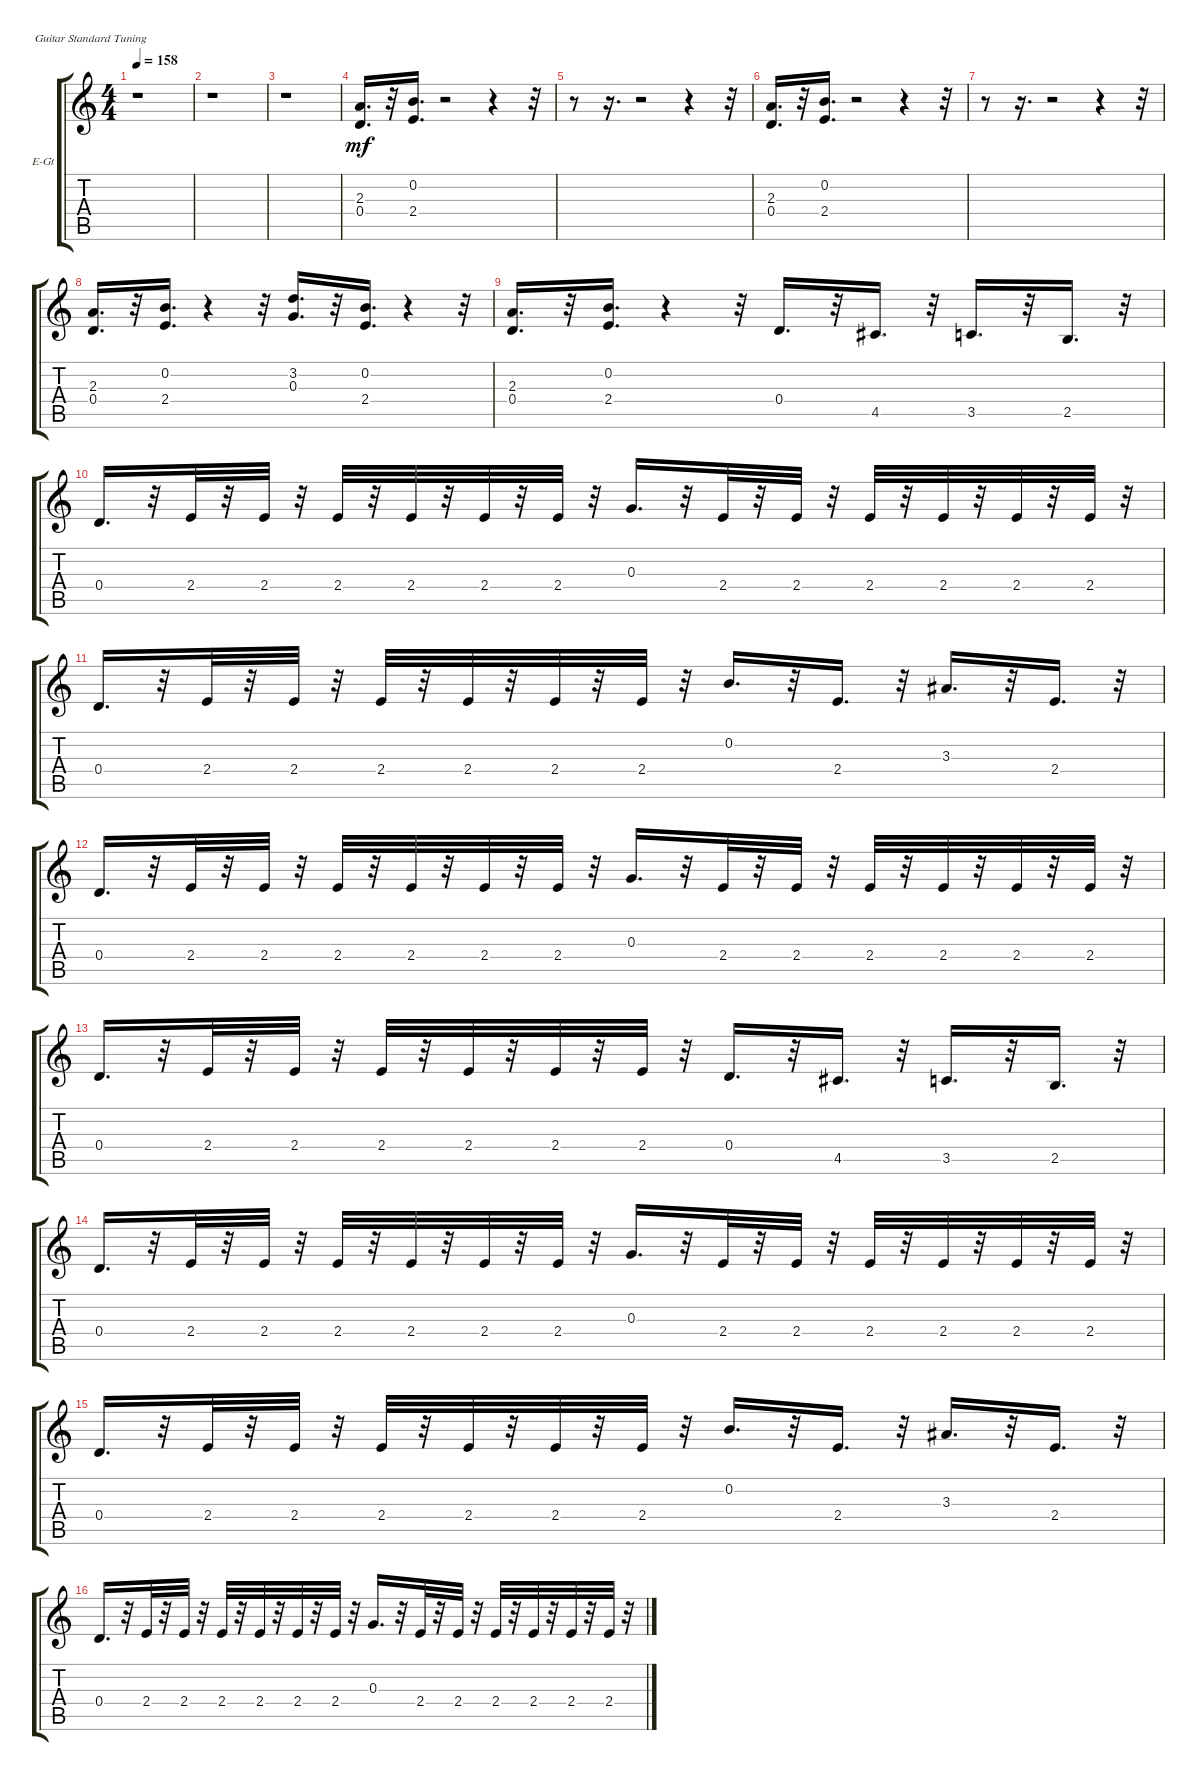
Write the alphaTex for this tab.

\bracketExtendMode groupsimilarinstruments
\firstSystemTrackNameOrientation horizontal
\otherSystemsTrackNameOrientation horizontal
\track ("" "E-Gt") {instrument electricguitarclean}
\staff {score tabs}
\tuning (E4 B3 G3 D3 A2 E2)
\ts (4 4)
\tempo 158
\clef g2
\ks c
r.1{dy mf instrument electricguitarclean} |
r.1 |
r.1 |
(2.3 0.4).16{d} r.32 (0.2 2.4).16{d} r.2 r.4 r.32 |
r.8 r.16{d} r.2 r.4 r.32 |
(2.3 0.4).16{d} r.32 (0.2 2.4).16{d} r.2 r.4 r.32 |
r.8 r.16{d} r.2 r.4 r.32 |
(2.3 0.4).16{d} r.32 (0.2 2.4).16{d} r.4 r.32 (3.2 0.3).16{d} r.32 (0.2 2.4).16{d} r.4 r.32 |
(2.3 0.4).16{d} r.32 (0.2 2.4).16{d} r.4 r.32 0.4.16{d} r.32 4.5.16{d} r.32 3.5.16{d} r.32 2.5.16{d} r.32 |
0.4.16{d} r.32 2.4.32 r.32 2.4.32 r.32 2.4.32 r.32 2.4.32 r.32 2.4.32 r.32 2.4.32 r.32 0.3.16{d} r.32 2.4.32 r.32 2.4.32 r.32 2.4.32 r.32 2.4.32 r.32 2.4.32 r.32 2.4.32 r.32 |
0.4.16{d} r.32 2.4.32 r.32 2.4.32 r.32 2.4.32 r.32 2.4.32 r.32 2.4.32 r.32 2.4.32 r.32 0.2.16{d} r.32 2.4.16{d} r.32 3.3.16{d} r.32 2.4.16{d} r.32 |
0.4.16{d} r.32 2.4.32 r.32 2.4.32 r.32 2.4.32 r.32 2.4.32 r.32 2.4.32 r.32 2.4.32 r.32 0.3.16{d} r.32 2.4.32 r.32 2.4.32 r.32 2.4.32 r.32 2.4.32 r.32 2.4.32 r.32 2.4.32 r.32 |
0.4.16{d} r.32 2.4.32 r.32 2.4.32 r.32 2.4.32 r.32 2.4.32 r.32 2.4.32 r.32 2.4.32 r.32 0.4.16{d} r.32 4.5.16{d} r.32 3.5.16{d} r.32 2.5.16{d} r.32 |
0.4.16{d} r.32 2.4.32 r.32 2.4.32 r.32 2.4.32 r.32 2.4.32 r.32 2.4.32 r.32 2.4.32 r.32 0.3.16{d} r.32 2.4.32 r.32 2.4.32 r.32 2.4.32 r.32 2.4.32 r.32 2.4.32 r.32 2.4.32 r.32 |
0.4.16{d} r.32 2.4.32 r.32 2.4.32 r.32 2.4.32 r.32 2.4.32 r.32 2.4.32 r.32 2.4.32 r.32 0.2.16{d} r.32 2.4.16{d} r.32 3.3.16{d} r.32 2.4.16{d} r.32 |
0.4.16{d} r.32 2.4.32 r.32 2.4.32 r.32 2.4.32 r.32 2.4.32 r.32 2.4.32 r.32 2.4.32 r.32 0.3.16{d} r.32 2.4.32 r.32 2.4.32 r.32 2.4.32 r.32 2.4.32 r.32 2.4.32 r.32 2.4.32 r.32
